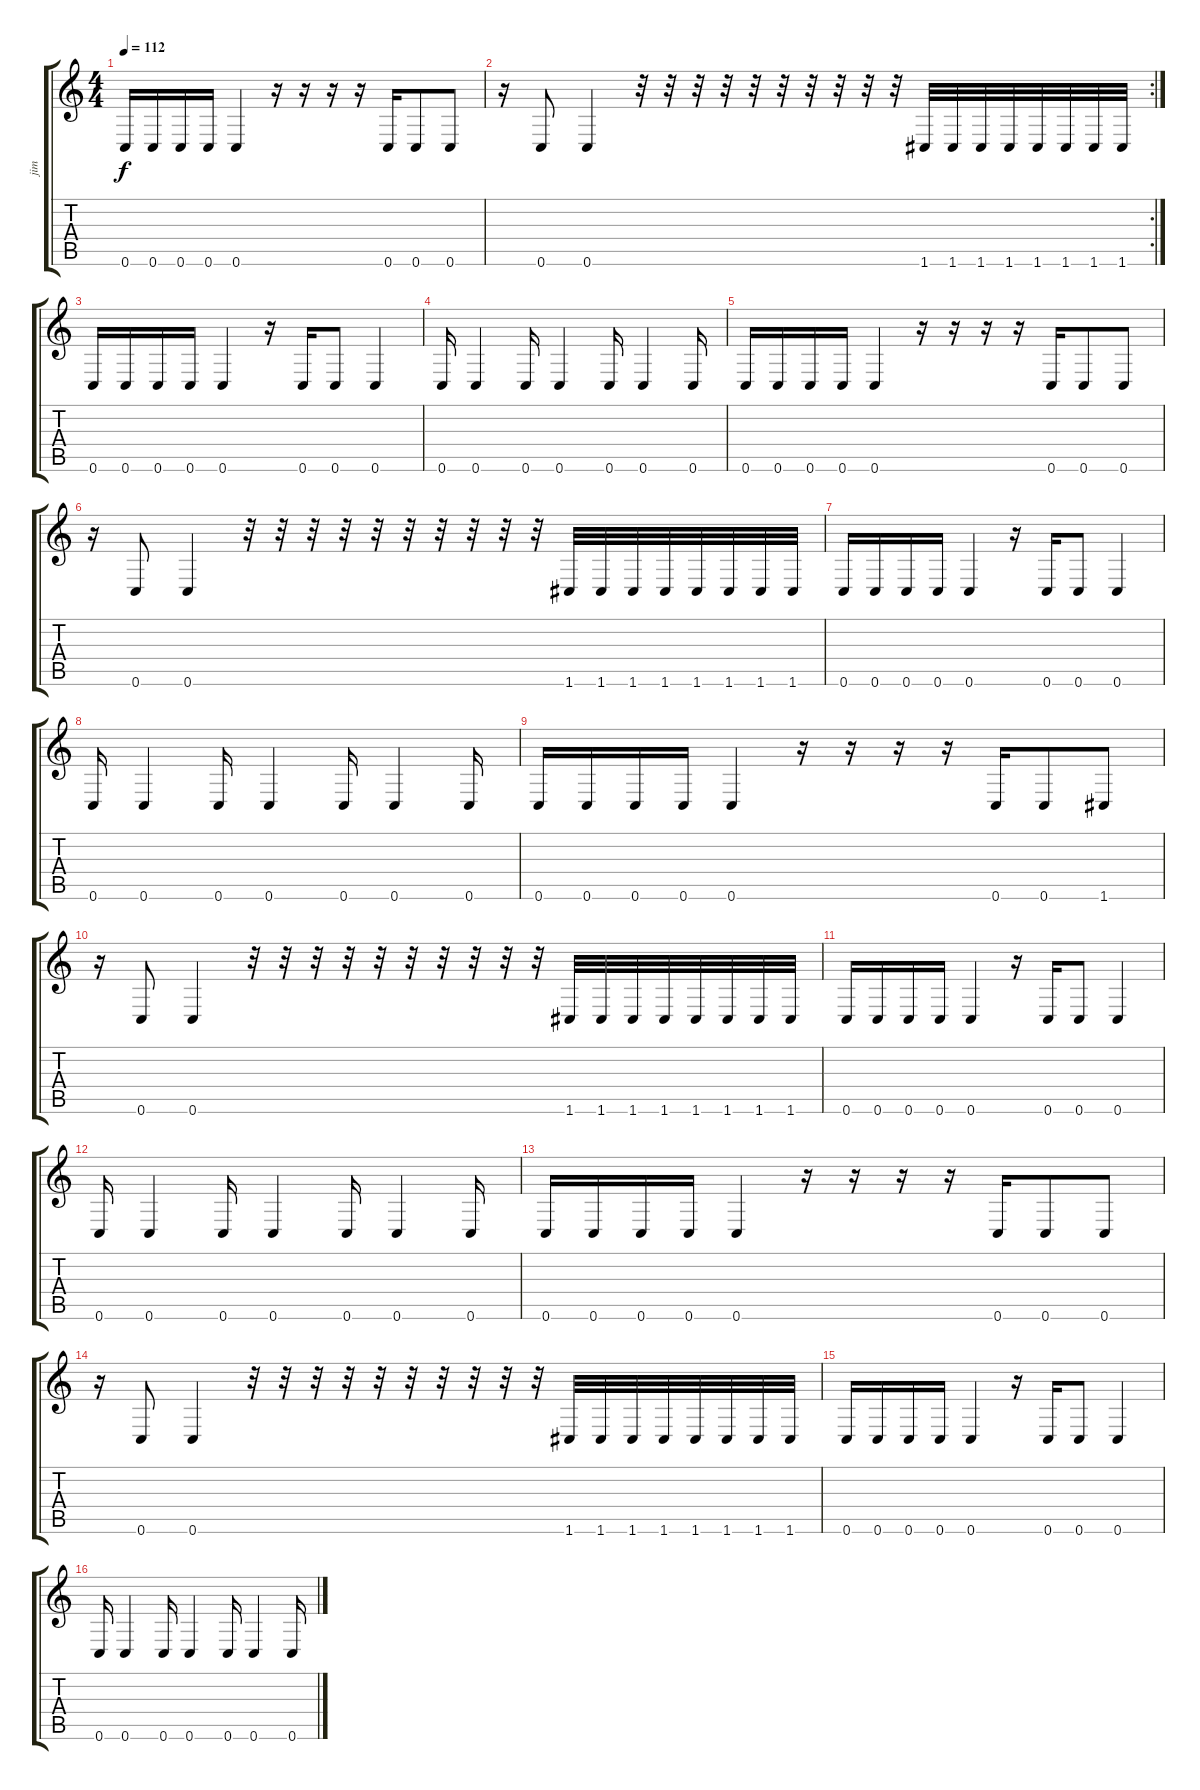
\track ("jim" "jim") {instrument electricbassfinger}
\staff {score tabs}
\tuning (D4 A3 F3 C3 G2 C2) {hide}
\ts (4 4)
\tempo 112
\clef g2
\ks c
0.6.16{dy f} 0.6.16 0.6.16 0.6.16 0.6.4 r.16 r.16 r.16 r.16 0.6.16 0.6.8 0.6.8 |
\rc 2
r.16 0.6.8 0.6.4 r.32 r.32 r.32 r.32 r.32 r.32 r.32 r.32 r.32 r.32 1.6.32 1.6.32 1.6.32 1.6.32 1.6.32 1.6.32 1.6.32 1.6.32 |
0.6.16{volume 16} 0.6.16 0.6.16 0.6.16 0.6.4 r.16 0.6.16 0.6.8 0.6.4 |
0.6.16 0.6.4 0.6.16 0.6.4 0.6.16 0.6.4 0.6.16 |
0.6.16 0.6.16 0.6.16 0.6.16 0.6.4 r.16 r.16 r.16 r.16 0.6.16 0.6.8 0.6.8 |
r.16 0.6.8 0.6.4 r.32 r.32 r.32 r.32 r.32 r.32 r.32 r.32 r.32 r.32 1.6.32 1.6.32 1.6.32 1.6.32 1.6.32 1.6.32 1.6.32 1.6.32 |
0.6.16 0.6.16 0.6.16 0.6.16 0.6.4 r.16 0.6.16 0.6.8 0.6.4 |
0.6.16 0.6.4 0.6.16 0.6.4 0.6.16 0.6.4 0.6.16 |
0.6.16 0.6.16 0.6.16 0.6.16 0.6.4 r.16 r.16 r.16 r.16 0.6.16 0.6.8 1.6.8 |
r.16 0.6.8 0.6.4 r.32 r.32 r.32 r.32 r.32 r.32 r.32 r.32 r.32 r.32 1.6.32 1.6.32 1.6.32 1.6.32 1.6.32 1.6.32 1.6.32 1.6.32 |
0.6.16{volume 16} 0.6.16 0.6.16 0.6.16 0.6.4 r.16 0.6.16 0.6.8 0.6.4 |
0.6.16 0.6.4 0.6.16 0.6.4 0.6.16 0.6.4 0.6.16 |
0.6.16 0.6.16 0.6.16 0.6.16 0.6.4 r.16 r.16 r.16 r.16 0.6.16 0.6.8 0.6.8 |
r.16 0.6.8 0.6.4 r.32 r.32 r.32 r.32 r.32 r.32 r.32 r.32 r.32 r.32 1.6.32 1.6.32 1.6.32 1.6.32 1.6.32 1.6.32 1.6.32 1.6.32 |
0.6.16 0.6.16 0.6.16 0.6.16 0.6.4 r.16 0.6.16 0.6.8 0.6.4 |
0.6.16 0.6.4 0.6.16 0.6.4 0.6.16 0.6.4 0.6.16
